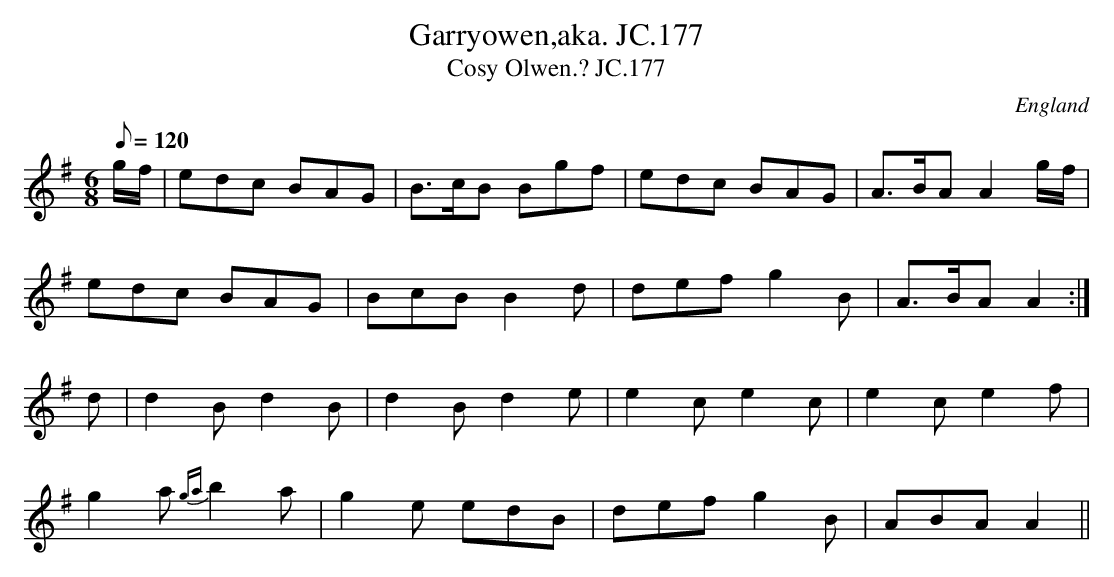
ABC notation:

X:1
T:Garryowen,aka. JC.177
T:Cosy Olwen.? JC.177
M:6/8
L:1/8
Q:120
O:England
K:G
g/f/|edc BAG|B>cB Bgf|edc BAG|A>BAA2g/f/|!
edc BAG|BcBB2d|defg2B|A>BAA2:|!
d|d2Bd2B|d2Bd2e|e2ce2c|e2ce2f|!
g2a {ga}b2a|g2e edB|defg2B|ABAA2||
